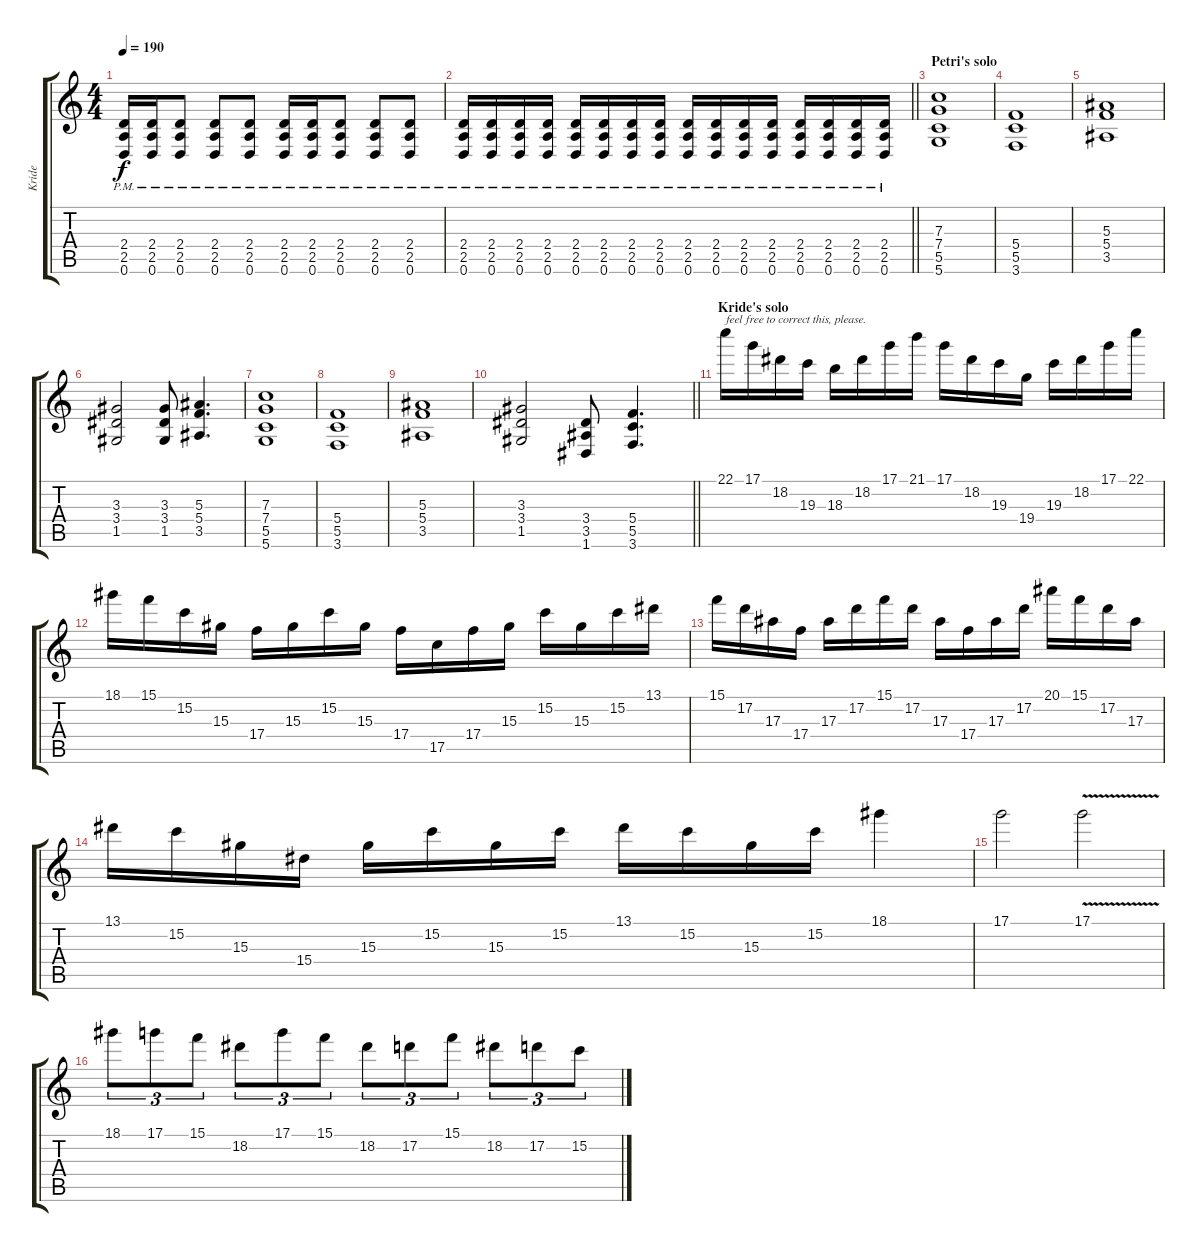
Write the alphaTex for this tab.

\track ("Kride" "Kride") {instrument distortionguitar}
\staff {score tabs}
\tuning (D4 A3 F3 C3 G2 D2) {hide}
\ts (4 4)
\tempo 190
\clef g2
\ks c
(2.4{pm} 2.5{pm} 0.6{pm}).16{dy f} (2.4{pm} 2.5{pm} 0.6{pm}).16 (2.4{pm} 2.5{pm} 0.6{pm}).8 (2.4{pm} 2.5{pm} 0.6{pm}).8 (2.4{pm} 2.5{pm} 0.6{pm}).8 (2.4{pm} 2.5{pm} 0.6{pm}).16 (2.4{pm} 2.5{pm} 0.6{pm}).16 (2.4{pm} 2.5{pm} 0.6{pm}).8 (2.4{pm} 2.5{pm} 0.6{pm}).8 (2.4{pm} 2.5{pm} 0.6{pm}).8 |
\barLineRight lightlight
(2.4{pm} 2.5{pm} 0.6{pm}).16 (2.4{pm} 2.5{pm} 0.6{pm}).16 (2.4{pm} 2.5{pm} 0.6{pm}).16 (2.4{pm} 2.5{pm} 0.6{pm}).16 (2.4{pm} 2.5{pm} 0.6{pm}).16 (2.4{pm} 2.5{pm} 0.6{pm}).16 (2.4{pm} 2.5{pm} 0.6{pm}).16 (2.4{pm} 2.5{pm} 0.6{pm}).16 (2.4{pm} 2.5{pm} 0.6{pm}).16 (2.4{pm} 2.5{pm} 0.6{pm}).16 (2.4{pm} 2.5{pm} 0.6{pm}).16 (2.4{pm} 2.5{pm} 0.6{pm}).16 (2.4{pm} 2.5{pm} 0.6{pm}).16 (2.4{pm} 2.5{pm} 0.6{pm}).16 (2.4{pm} 2.5{pm} 0.6{pm}).16 (2.4{pm} 2.5{pm} 0.6{pm}).16 |
\section ("" "Petri's solo")
(7.3 7.4 5.5 5.6).1 |
(5.4 5.5 3.6).1 |
(5.3 5.4 3.5).1 |
(3.3 3.4 1.5).2 (3.3 3.4 1.5).8 (5.3 5.4 3.5).4{d} |
(7.3 7.4 5.5 5.6).1 |
(5.4 5.5 3.6).1 |
(5.3 5.4 3.5).1 |
\barLineRight lightlight
(3.3 3.4 1.5).2 (3.4 3.5 1.6).8 (5.4 5.5 3.6).4{d} |
\section ("" "Kride's solo")
22.1.16{txt "feel free to correct this, please."} 17.1.16 18.2.16 19.3.16 18.3.16 18.2.16 17.1.16 21.1.16 17.1.16 18.2.16 19.3.16 19.4.16 19.3.16 18.2.16 17.1.16 22.1.16 |
18.1.16 15.1.16 15.2.16 15.3.16 17.4.16 15.3.16 15.2.16 15.3.16 17.4.16 17.5.16 17.4.16 15.3.16 15.2.16 15.3.16 15.2.16 13.1.16 |
15.1.16 17.2.16 17.3.16 17.4.16 17.3.16 17.2.16 15.1.16 17.2.16 17.3.16 17.4.16 17.3.16 17.2.16 20.1.16 15.1.16 17.2.16 17.3.16 |
13.1.16 15.2.16 15.3.16 15.4.16 15.3.16 15.2.16 15.3.16 15.2.16 13.1.16 15.2.16 15.3.16 15.2.16 18.1.4 |
17.1.2 17.1{v}.2 |
18.1.8{tu (3 2)} 17.1.8{tu (3 2)} 15.1.8{tu (3 2)} 18.2.8{tu (3 2)} 17.1.8{tu (3 2)} 15.1.8{tu (3 2)} 18.2.8{tu (3 2)} 17.2.8{tu (3 2)} 15.1.8{tu (3 2)} 18.2.8{tu (3 2)} 17.2.8{tu (3 2)} 15.2.8{tu (3 2)}
